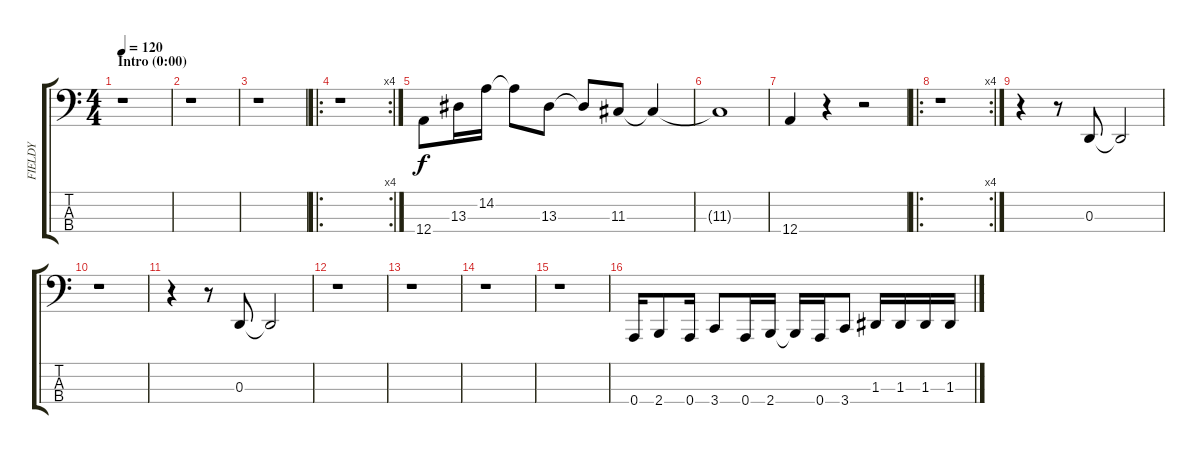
\track ("FIELDY" "FIELDY") {instrument electricbassfinger}
\staff {score tabs}
\tuning (C2 G1 D1 A0) {hide}
\ts (4 4)
\section ("" "Intro (0:00)")
\tempo 120
\clef f4
\ks c
r.1{dy f instrument electricbassfinger} |
r.1 |
r.1 |
\ro
\rc 4
r.1 |
12.4.8 13.3.16 14.2.16 14.2{t}.8 13.3.8 13.3{t}.8 11.3.8 11.3{t}.4 |
11.3{t}.1 |
12.4.4 r.4 r.2 |
\ro
\rc 4
r.1 |
r.4 r.8 0.3.8 0.3{t}.2 |
r.1 |
r.4 r.8 0.3.8 0.3{t}.2 |
r.1 |
r.1 |
r.1 |
r.1 |
0.4.16 2.4.8 0.4.16 3.4.8 0.4.16 2.4.16 2.4{t}.16 0.4.16 3.4.8 1.3.16 1.3.16 1.3.16 1.3.16
